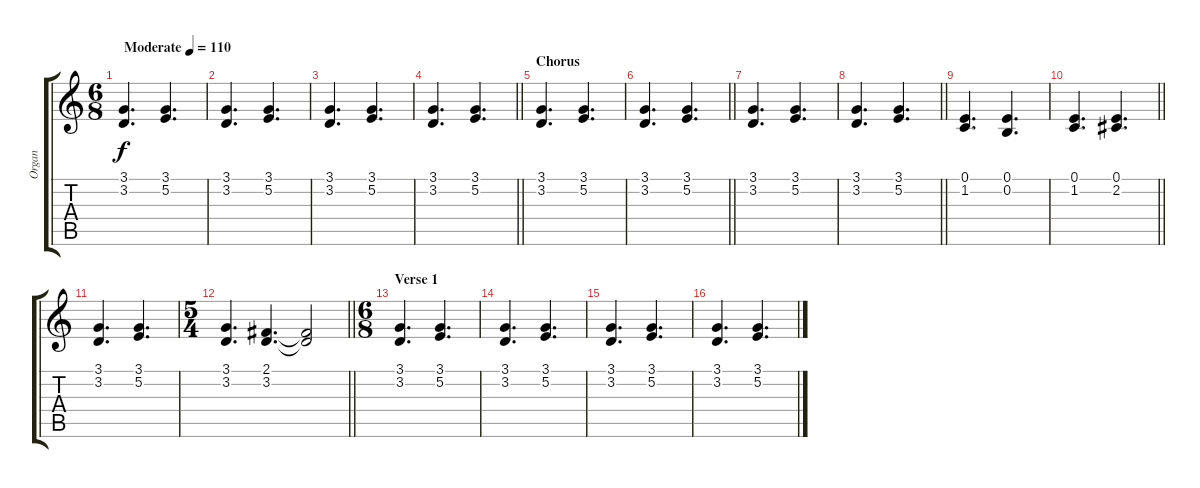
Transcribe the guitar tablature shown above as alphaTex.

\track ("Organ" "Organ") {instrument percussiveorgan}
\staff {score tabs}
\tuning (E4 B3 G3 D3 A2 E2) {hide}
\ts (6 8)
\tempo (110 "Moderate")
\clef g2
\ks c
(3.1 3.2).4{d dy f instrument percussiveorgan} (3.1 5.2).4{d} |
(3.1 3.2).4{d} (3.1 5.2).4{d} |
(3.1 3.2).4{d} (3.1 5.2).4{d} |
\barLineRight lightlight
(3.1 3.2).4{d} (3.1 5.2).4{d} |
\section ("" "Chorus")
(3.1 3.2).4{d} (3.1 5.2).4{d} |
\barLineRight lightlight
(3.1 3.2).4{d} (3.1 5.2).4{d} |
(3.1 3.2).4{d} (3.1 5.2).4{d} |
\barLineRight lightlight
(3.1 3.2).4{d} (3.1 5.2).4{d} |
(0.1 1.2).4{d} (0.1 0.2).4{d} |
\barLineRight lightlight
(0.1 1.2).4{d} (0.1 2.2).4{d} |
(3.1 3.2).4{d} (3.1 5.2).4{d} |
\ts (5 4)
\barLineRight lightlight
(3.1 3.2).4{d} (2.1 3.2).4{d} (2.1{t} 3.2{t}).2 |
\ts (6 8)
\section ("" "Verse 1")
(3.1 3.2).4{d} (3.1 5.2).4{d} |
(3.1 3.2).4{d} (3.1 5.2).4{d} |
(3.1 3.2).4{d} (3.1 5.2).4{d} |
(3.1 3.2).4{d} (3.1 5.2).4{d}
